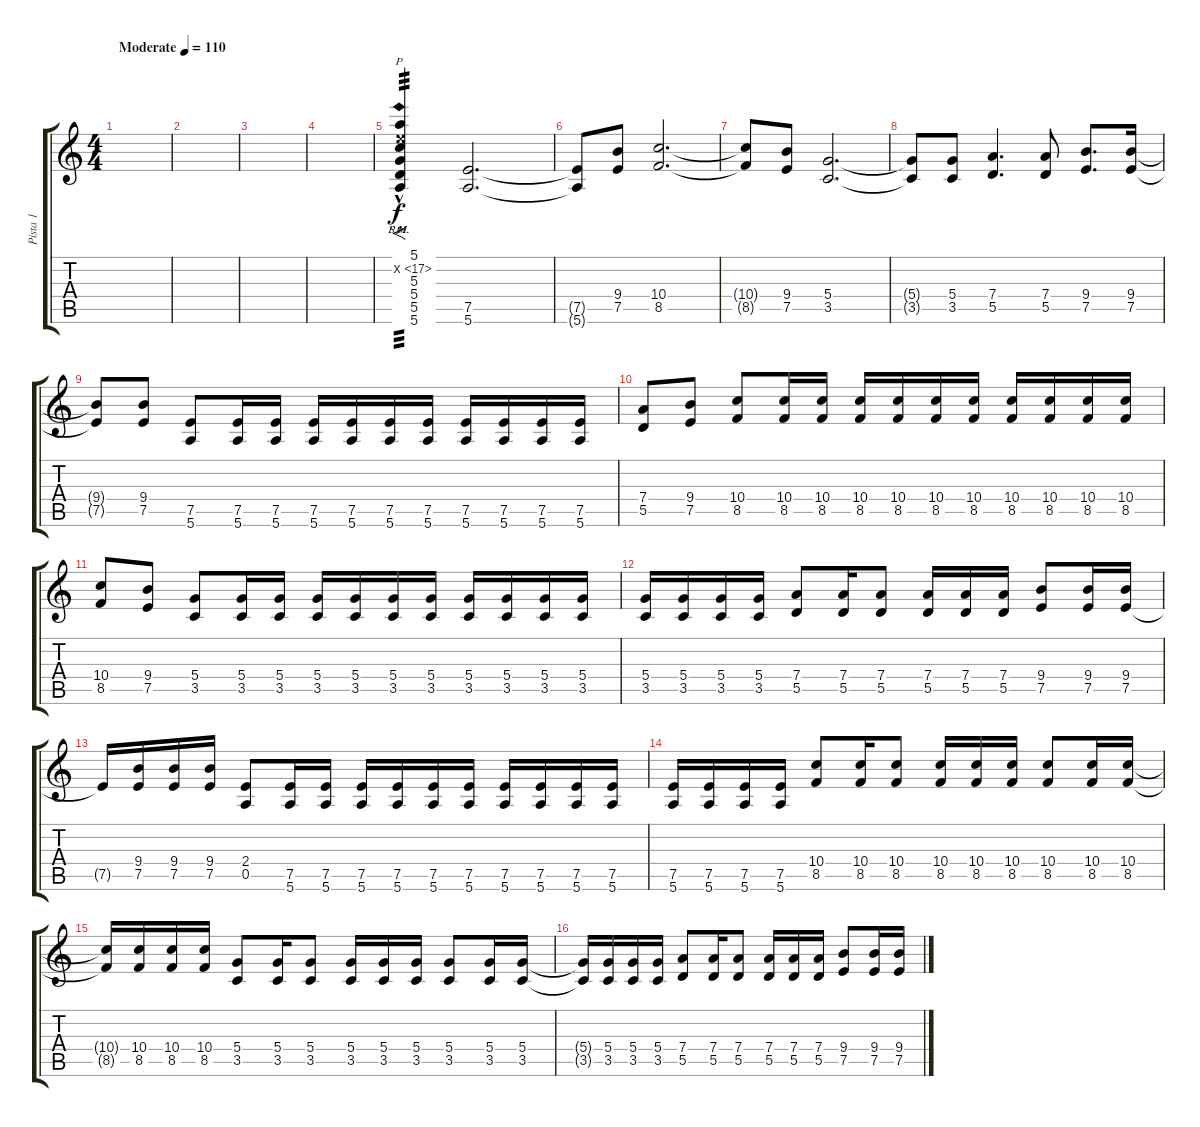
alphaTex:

\track ("Pista 1" "Pista 1") {instrument distortionguitar}
\staff {score tabs}
\tuning (E4 B3 G3 D3 A2 E2) {hide}
\ts (4 4)
\tempo (110 "Moderate")
\clef g2
\ks c
|
|
|
|
(5.1 5.2{sh 12 hac pm x} 5.3 5.4 5.5 5.6).4{f p tp 3} (7.5 5.6).2{d dy f} |
(7.5{t} 5.6{t}).8 (9.4 7.5).8 (10.4 8.5).2{d} |
(10.4{t} 8.5{t}).8 (9.4 7.5).8 (5.4 3.5).2{d} |
(5.4{t} 3.5{t}).8 (5.4 3.5).8 (7.4 5.5).4{d} (7.4 5.5).8 (9.4 7.5).8{d} (9.4 7.5).16 |
(9.4{t} 7.5{t}).8 (9.4 7.5).8 (7.5 5.6).8 (7.5 5.6).16 (7.5 5.6).16 (7.5 5.6).16 (7.5 5.6).16 (7.5 5.6).16 (7.5 5.6).16 (7.5 5.6).16 (7.5 5.6).16 (7.5 5.6).16 (7.5 5.6).16 |
(7.4 5.5).8 (9.4 7.5).8 (10.4 8.5).8 (10.4 8.5).16 (10.4 8.5).16 (10.4 8.5).16 (10.4 8.5).16 (10.4 8.5).16 (10.4 8.5).16 (10.4 8.5).16 (10.4 8.5).16 (10.4 8.5).16 (10.4 8.5).16 |
(10.4 8.5).8 (9.4 7.5).8 (5.4 3.5).8 (5.4 3.5).16 (5.4 3.5).16 (5.4 3.5).16 (5.4 3.5).16 (5.4 3.5).16 (5.4 3.5).16 (5.4 3.5).16 (5.4 3.5).16 (5.4 3.5).16 (5.4 3.5).16 |
(5.4 3.5).16 (5.4 3.5).16 (5.4 3.5).16 (5.4 3.5).16 (7.4 5.5).8 (7.4 5.5).16 (7.4 5.5).8 (7.4 5.5).16 (7.4 5.5).16 (7.4 5.5).16 (9.4 7.5).8 (9.4 7.5).16 (9.4 7.5).16 |
7.5{t}.16 (9.4 7.5).16 (9.4 7.5).16 (9.4 7.5).16 (2.4 0.5).8 (7.5 5.6).16 (7.5 5.6).16 (7.5 5.6).16 (7.5 5.6).16 (7.5 5.6).16 (7.5 5.6).16 (7.5 5.6).16 (7.5 5.6).16 (7.5 5.6).16 (7.5 5.6).16 |
(7.5 5.6).16 (7.5 5.6).16 (7.5 5.6).16 (7.5 5.6).16 (10.4 8.5).8 (10.4 8.5).16 (10.4 8.5).8 (10.4 8.5).16 (10.4 8.5).16 (10.4 8.5).16 (10.4 8.5).8 (10.4 8.5).16 (10.4 8.5).16 |
(10.4{t} 8.5{t}).16 (10.4 8.5).16 (10.4 8.5).16 (10.4 8.5).16 (5.4 3.5).8 (5.4 3.5).16 (5.4 3.5).8 (5.4 3.5).16 (5.4 3.5).16 (5.4 3.5).16 (5.4 3.5).8 (5.4 3.5).16 (5.4 3.5).16 |
(5.4{t} 3.5{t}).16 (5.4 3.5).16 (5.4 3.5).16 (5.4 3.5).16 (7.4 5.5).8 (7.4 5.5).16 (7.4 5.5).8 (7.4 5.5).16 (7.4 5.5).16 (7.4 5.5).16 (9.4 7.5).8 (9.4 7.5).16 (9.4 7.5).16
